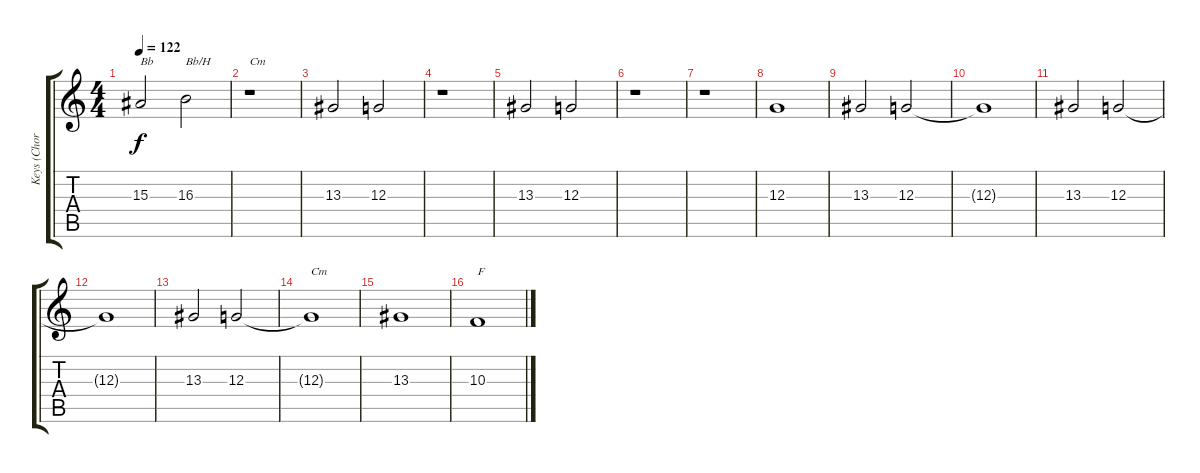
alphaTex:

\track ("Keys (Chords)" "Keys (Chor") {instrument synthvoice}
\staff {score tabs}
\tuning (E4 B3 G3 D3 A2 E2) {hide}
\ts (4 4)
\tempo 122
\clef g2
\ks c
15.3.2{txt "Bb" dy f} 16.3.2{txt "Bb/H"} |
r.1{txt "Cm"} |
13.3.2 12.3.2 |
r.1 |
13.3.2 12.3.2 |
r.1 |
r.1 |
12.3.1 |
13.3.2 12.3.2 |
12.3{t}.1 |
13.3.2 12.3.2 |
12.3{t}.1 |
13.3.2 12.3.2 |
12.3{t}.1{txt "Cm"} |
13.3.1 |
10.3.1{txt "F"}
